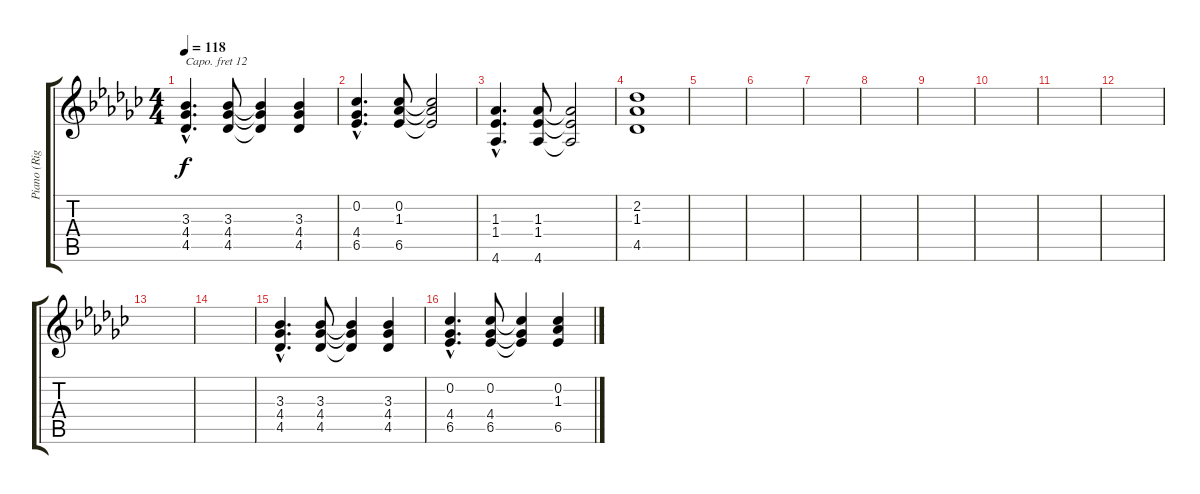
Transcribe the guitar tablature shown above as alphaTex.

\track ("Piano (Right Hand)" "Piano (Rig") {instrument acousticgrandpiano}
\staff {score tabs}
\capo 12
\tuning (E4 B3 G3 D3 A2 E2) {hide}
\ts (4 4)
\tempo 118
\clef g2
\ks ebminor
(3.3{hac} 4.4{hac} 4.5{hac}).4{d dy f} (3.3 4.4 4.5).8 (3.3{t} 4.4{t} 4.5{t}).4 (3.3 4.4 4.5).4 |
(0.2{hac} 4.4{hac} 6.5{hac}).4{d} (0.2 1.3 6.5).8 (0.2{t} 1.3{t} 6.5{t}).2 |
(1.3{hac} 1.4{hac} 4.6{hac}).4{d} (1.3 1.4 4.6).8 (1.3{t} 1.4{t} 4.6{t}).2 |
(2.2 1.3 4.5).1 |
|
|
|
|
|
|
|
|
|
|
(3.3{hac} 4.4{hac} 4.5{hac}).4{d} (3.3 4.4 4.5).8 (3.3{t} 4.4{t} 4.5{t}).4 (3.3 4.4 4.5).4 |
(0.2{hac} 4.4{hac} 6.5{hac}).4{d} (0.2 4.4 6.5).8 (0.2{t} 4.4{t} 6.5{t}).4 (0.2 1.3 6.5).4
